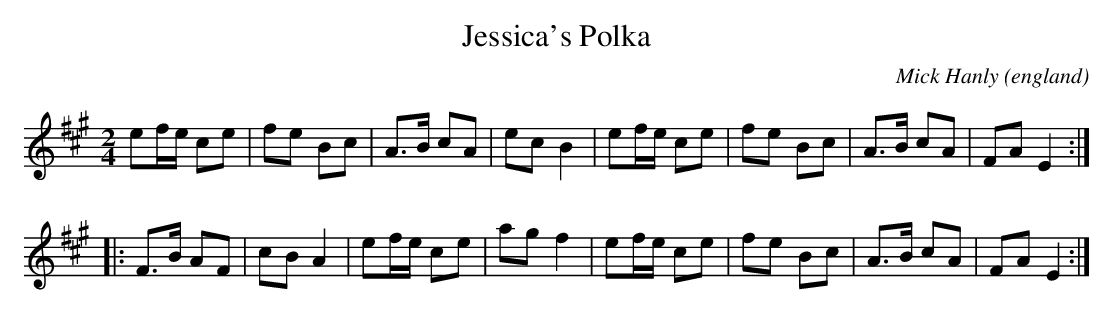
X:1
T:Jessica's Polka
O:england
C:Mick Hanly
M:2/4
L:1/8
K:A
ef/e/ ce|fe Bc|A>B cA|ec B2|ef/e/ ce|fe Bc|A>B cA|FA E2:|
|:F>B AF|cB A2|ef/e/ ce|ag f2|ef/e/ ce|fe Bc|A>B cA|FA E2:|
